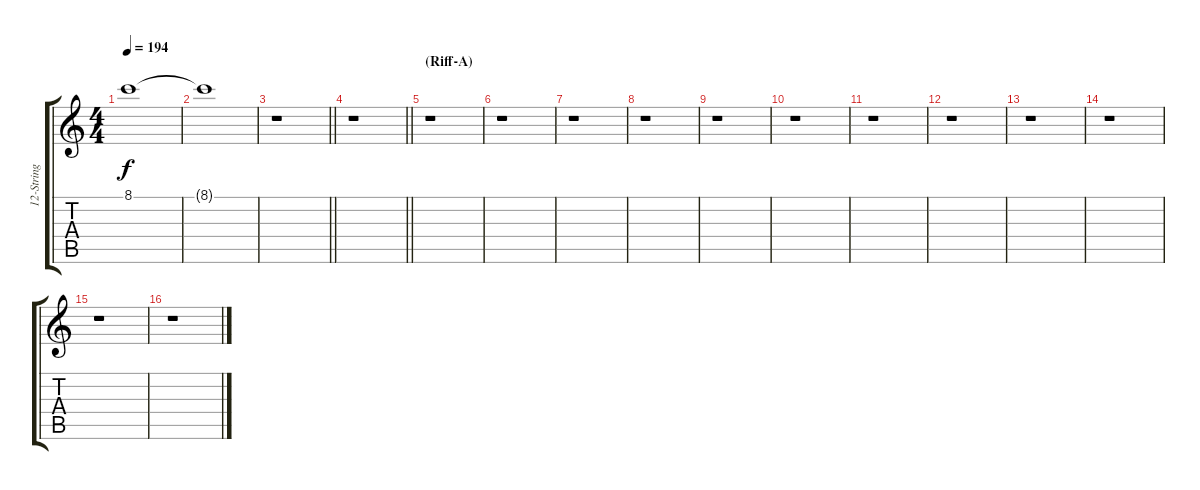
\track ("12-String Acoustic Guitar II" "12-String ") {instrument acousticguitarsteel}
\staff {score tabs}
\tuning (E4 B3 G3 D3 A2 E2) {hide}
\ts (4 4)
\tempo 194
\clef g2
\ks c
8.1{t}.1{dy f} |
8.1{t}.1{volume 0} |
\barLineRight lightlight
r.1 |
\barLineRight lightlight
r.1 |
\section ("" "(Riff-A)")
r.1 |
r.1 |
r.1 |
r.1 |
r.1 |
r.1 |
r.1 |
r.1 |
r.1 |
r.1 |
r.1 |
r.1
